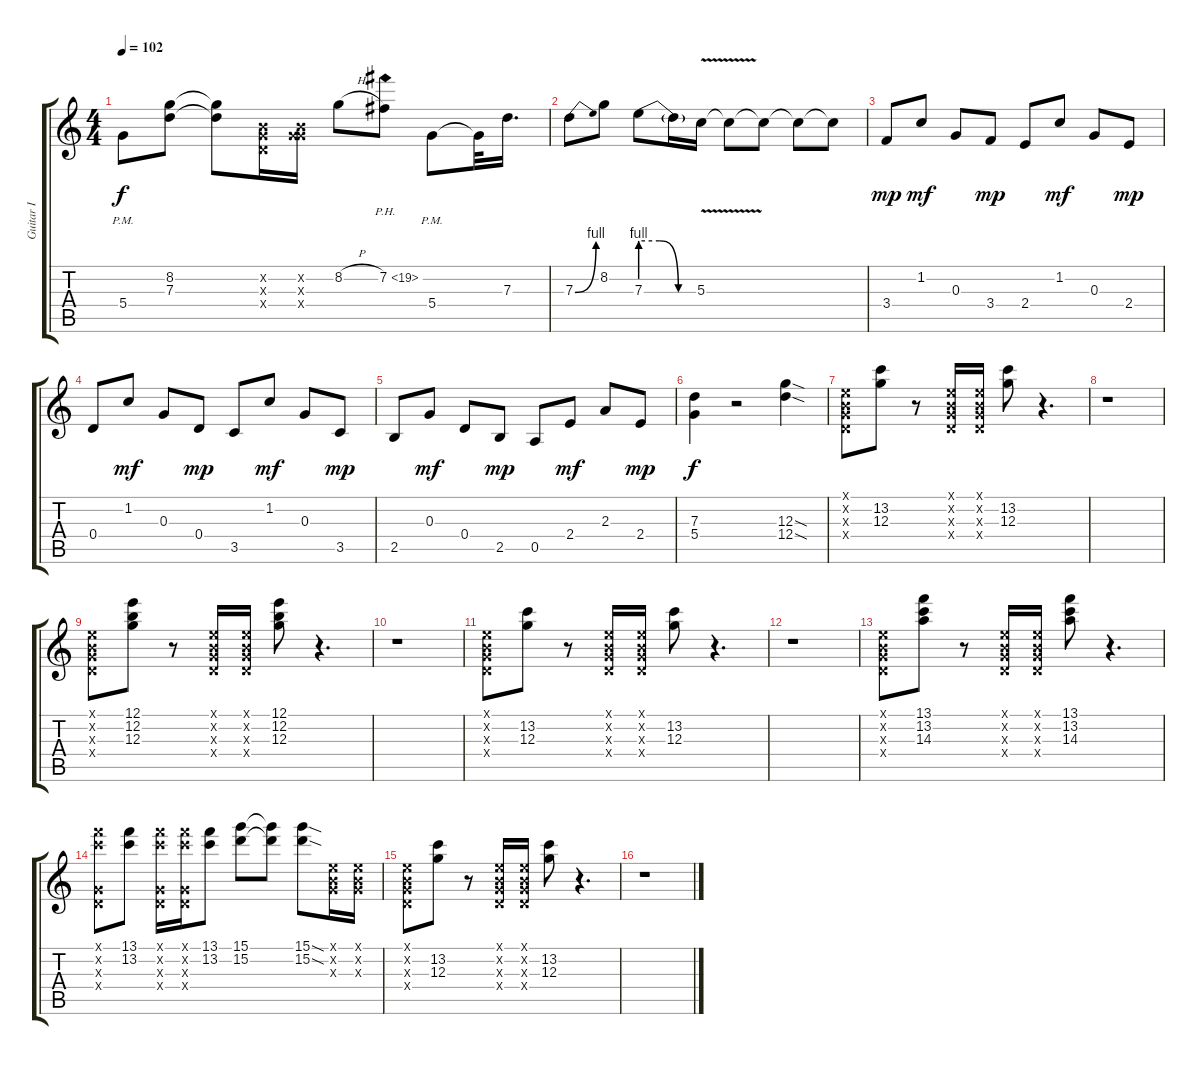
\track ("Guitar I" "Guitar I") {instrument distortionguitar}
\staff {score tabs}
\tuning (E4 B3 G3 D3 A2 E2) {hide}
\ts (4 4)
\tempo 102
\clef g2
\ks c
5.4{pm}.8{dy f} (8.2 7.3).8 (8.2{t} 7.3{t}).8 (0.2{x} 0.3{x} 0.4{x}).16 (0.2{x} 0.3{x} 5.4{x}).16 8.2{h}.8 7.2{ph 12}.8 5.4{pm}.8 5.4{t}.32 7.3.16{d} |
7.3{be (bend 0 0 60 4)}.8 8.2.8 7.3{be (custom 0 4 20 4 40 0 60 0)}.8 7.3{t}.16 5.3{v}.16 5.3{t}.8 5.3{t}.8 5.3{t}.8 5.3{t}.8 |
3.4.8{dy mp instrument electricguitarclean} 1.2.8{dy mf} 0.3.8 3.4.8{dy mp} 2.4.8 1.2.8{dy mf} 0.3.8 2.4.8{dy mp} |
0.4.8 1.2.8{dy mf} 0.3.8 0.4.8{dy mp} 3.5.8 1.2.8{dy mf} 0.3.8 3.5.8{dy mp} |
2.5.8 0.3.8{dy mf} 0.4.8 2.5.8{dy mp} 0.5.8 2.4.8{dy mf} 2.3.8 2.4.8{dy mp} |
(7.3 5.4).4{dy f instrument distortionguitar} r.2 (12.3{sod} 12.4{sod}).4 |
(0.1{x} 0.2{x} 0.3{x} 0.4{x}).8 (13.2 12.3).8 r.8 (0.1{x} 0.2{x} 0.3{x} 0.4{x}).16 (0.1{x} 0.2{x} 0.3{x} 0.4{x}).16 (13.2 12.3).8 r.4{d} |
r.1 |
(0.1{x} 0.2{x} 0.3{x} 0.4{x}).8 (12.1 12.2 12.3).8 r.8 (0.1{x} 0.2{x} 0.3{x} 0.4{x}).16 (0.1{x} 0.2{x} 0.3{x} 0.4{x}).16 (12.1 12.2 12.3).8 r.4{d} |
r.1 |
(0.1{x} 0.2{x} 0.3{x} 0.4{x}).8 (13.2 12.3).8 r.8 (0.1{x} 0.2{x} 0.3{x} 0.4{x}).16 (0.1{x} 0.2{x} 0.3{x} 0.4{x}).16 (13.2 12.3).8 r.4{d} |
r.1 |
(0.1{x} 0.2{x} 0.3{x} 0.4{x}).8 (13.1 13.2 14.3).8 r.8 (0.1{x} 0.2{x} 0.3{x} 0.4{x}).16 (0.1{x} 0.2{x} 0.3{x} 0.4{x}).16 (13.1 13.2 14.3).8 r.4{d} |
(13.1{x} 13.2{x} 0.3{x} 0.4{x}).8 (13.1 13.2).8 (13.1{x} 13.2{x} 0.3{x} 0.4{x}).16 (13.1{x} 13.2{x} 0.3{x} 0.4{x}).16 (13.1 13.2).8 (15.1 15.2).8 (15.1{t} 15.2{t}).8 (15.1{sod} 15.2{sod}).8 (0.1{x} 0.2{x} 0.3{x}).16 (0.1{x} 0.2{x} 0.3{x}).16 |
(0.1{x} 0.2{x} 0.3{x} 0.4{x}).8 (13.2 12.3).8 r.8 (0.1{x} 0.2{x} 0.3{x} 0.4{x}).16 (0.1{x} 0.2{x} 0.3{x} 0.4{x}).16 (13.2 12.3).8 r.4{d} |
r.1
